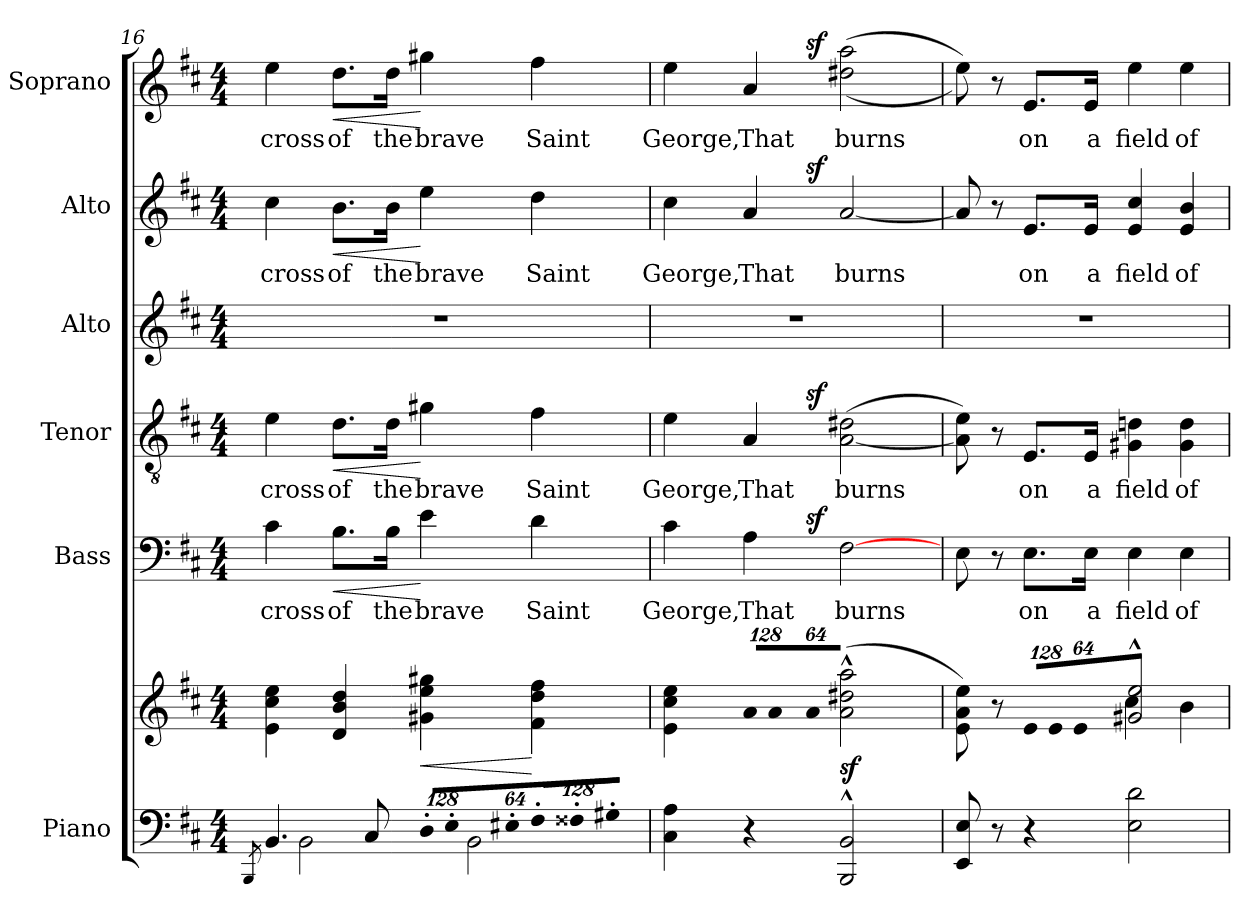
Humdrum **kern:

**kern	**kern	**dynam	**kern	**text	**dynam	**kern	**text	**dynam	**kern	**kern	**text	**dynam	**kern	**text	**dynam
*part6	*part6	*part6	*part5	*part5	*part5	*part4	*part4	*part4	*part3	*part2	*part2	*part2	*part1	*part1	*part1
*staff7	*staff6	*staff6/7	*staff5	*staff5	*staff5	*staff4	*staff4	*staff4	*staff3	*staff2	*staff2	*staff2	*staff1	*staff1	*staff1
*I"Piano	*	*	*I"Bass	*	*	*I"Tenor	*	*	*I"Alto	*I"Alto	*	*	*I"Soprano	*	*
*I'Pno.	*	*	*I'B.	*	*	*I'T.	*	*	*I'A.	*I'A.	*	*	*I'S.	*	*
*clefF4	*clefG2	*	*clefF4	*	*	*clefGv2	*	*	*clefG2	*clefG2	*	*	*clefG2	*	*
*	*	*	*	*	*	*ITrd7c12	*	*	*	*	*	*	*	*	*
*k[f#c#]	*k[f#c#]	*	*k[f#c#]	*	*	*k[f#c#]	*	*	*k[f#c#]	*k[f#c#]	*	*	*k[f#c#]	*	*
*D:	*D:	*	*D:	*	*	*D:	*	*	*D:	*D:	*	*	*D:	*	*
*M4/4	*M4/4	*	*M4/4	*	*	*M4/4	*	*	*M4/4	*M4/4	*	*	*M4/4	*	*
=16	=16	=16	=16	=16	=16	=16	=16	=16	=16	=16	=16	=16	=16	=16	=16
*^	*	*	*	*	*	*	*	*	*	*	*	*	*	*	*
8qBBBi/	8qryy	.	.	.	.	.	.	.	.	.	.	.	.	.	.	.
!	!	!	!	!	!LO:LY:b:color=#000000	!	!	!	!	!	!	!	!	!	!	!
!	!	!	!	!	!	!	!	!LO:LY:b:color=#000000	!	!	!	!	!	!	!	!
!	!	!	!	!	!	!	!	!	!	!	!	!LO:LY:b:color=#000000	!	!	!	!
!	!	!	!	!	!	!	!	!	!	!	!	!	!	!	!LO:LY:b:color=#000000	!
4.BBi/	2BBi\	4ei\ 4cc#i 4eei	.	4c#i\	cross	.	4Ei\	cross	.	1r	4cc#i\	cross	.	4eei\	cross	.
!	!	!	!	!	!LO:LY:b:color=#000000	!LO:HP:b	!	!	!	!	!	!	!	!	!	!
!	!	!	!	!	!	!	!	!LO:LY:b:color=#000000	!LO:HP:b	!	!	!	!	!	!	!
!	!	!	!	!	!	!	!	!	!	!	!	!LO:LY:b:color=#000000	!LO:HP:b	!	!	!
!	!	!	!	!	!	!	!	!	!	!	!	!	!	!	!LO:LY:b:color=#000000	!LO:HP:b
.	.	4di/ 4bi 4ddi	.	8.Bi\L	of	<	8.Di\L	of	<	.	8.bi\L	of	<	8.ddi\L	of	<
8C#i/	.	.	.	.	.	.	.	.	.	.	.	.	.	.	.	.
!	!	!	!	!	!LO:LY:b:color=#000000	!	!	!	!	!	!	!	!	!	!	!
!	!	!	!	!	!	!	!	!LO:LY:b:color=#000000	!	!	!	!	!	!	!	!
!	!	!	!	!	!	!	!	!	!	!	!	!LO:LY:b:color=#000000	!	!	!	!
!	!	!	!	!	!	!	!	!	!	!	!	!	!	!	!LO:LY:b:color=#000000	!
.	.	.	.	16Bi\Jk	the	.	16Di\Jk	the	.	.	16bi\Jk	the	.	16ddi\Jk	the	.
*Xbrackettup	*	*	*	*	*	*	*	*	*	*	*	*	*	*	*	*
!LO:N:vis=8	!	!	!LO:HP:b	!	!	!	!	!	!	!	!	!	!	!	!	!
!	!	!	!	!	!LO:LY:b:color=#000000	!	!	!	!	!	!	!	!	!	!	!
!	!	!	!	!	!	!	!	!LO:LY:b:color=#000000	!	!	!	!	!	!	!	!
!	!	!	!	!	!	!	!	!	!	!	!	!LO:LY:b:color=#000000	!	!	!	!
!	!	!	!	!	!	!	!	!	!	!	!	!	!	!	!LO:LY:b:color=#000000	!
1024%85D'i/L	2BBi\	4g#Xi\ 4eei 4gg#Xi	<	4ei\	brave	[	4G#Xi\	brave	[	.	4eei\	brave	[	4gg#Xi\	brave	[
!LO:N:vis=8	!	!	!	!	!	!	!	!	!	!	!	!	!	!	!	!
1024%85E'i/	.	.	.	.	.	.	.	.	.	.	.	.	.	.	.	.
!LO:N:vis=8	!	!	!	!	!	!	!	!	!	!	!	!	!	!	!	!
512%43E#X'i/J	.	.	.	.	.	.	.	.	.	.	.	.	.	.	.	.
!LO:N:vis=8	!	!	!	!	!	!	!	!	!	!	!	!	!	!	!	!
!	!	!	!	!	!LO:LY:b:color=#000000	!	!	!	!	!	!	!	!	!	!	!
!	!	!	!	!	!	!	!	!LO:LY:b:color=#000000	!	!	!	!	!	!	!	!
!	!	!	!	!	!	!	!	!	!	!	!	!LO:LY:b:color=#000000	!	!	!	!
!	!	!	!	!	!	!	!	!	!	!	!	!	!	!	!LO:LY:b:color=#000000	!
1024%85F#'i/L	.	4f#i\ 4ddi 4ff#i	[	4di\	Saint	.	4F#i\	Saint	.	.	4ddi\	Saint	.	4ff#i\	Saint	.
!LO:N:vis=8	!	!	!	!	!	!	!	!	!	!	!	!	!	!	!	!
1024%85F##X'i/	.	.	.	.	.	.	.	.	.	.	.	.	.	.	.	.
!LO:N:vis=8	!	!	!	!	!	!	!	!	!	!	!	!	!	!	!	!
512%43G#X'i/J	.	.	.	.	.	.	.	.	.	.	.	.	.	.	.	.
*v	*v	*	*	*	*	*	*	*	*	*	*	*	*	*	*	*
=17	=17	=17	=17	=17	=17	=17	=17	=17	=17	=17	=17	=17	=17	=17	=17
*	*^	*	*	*	*	*	*	*	*	*	*	*	*	*	*
!	!	!	!	!	!LO:LY:b:color=#000000	!	!	!	!	!	!	!	!	!	!	!
!	!	!	!	!	!	!	!	!LO:LY:b:color=#000000	!	!	!	!	!	!	!	!
!	!	!	!	!	!	!	!	!	!	!	!	!LO:LY:b:color=#000000	!	!	!	!
!	!	!	!	!	!	!	!	!	!	!	!	!	!	!	!LO:LY:b:color=#000000	!
*	*	*	*	*^	*	*	*^	*	*	*	*^	*	*	*^	*	*
4C#i\ 4Ai	2ryy	4ei\ 4cc#i 4eei	.	4c#i\	4ryy	George,	.	4Ei\	4ryy	George,	.	1r	4cc#i\	4ryy	George,	.	4eei\	4ryy	George,	.
*	*	*Xbrackettup	*	*	*	*	*	*	*	*	*	*	*	*	*	*	*	*	*	*
!	!	!LO:N:vis=8	!	!	!	!	!	!	!	!	!	!	!	!	!	!	!	!	!	!
!	!	!	!	!	!	!LO:LY:b:color=#000000	!	!	!	!	!	!	!	!	!	!	!	!	!	!
!	!	!	!	!	!	!	!	!	!	!LO:LY:b:color=#000000	!	!	!	!	!	!	!	!	!	!
!	!	!	!	!	!	!	!	!	!	!	!	!	!	!	!LO:LY:b:color=#000000	!	!	!	!	!
!	!	!	!	!	!	!	!	!	!	!	!	!	!	!	!	!	!	!	!LO:LY:b:color=#000000	!
4r	.	1024%85ai/L	.	4Ai\	8ryy	That	.	4AAi/	8ryy	That	.	.	4ai/	8ryy	That	.	4ai/	8ryy	That	.
!	!	!LO:N:vis=8	!	!	!	!	!	!	!	!	!	!	!	!	!	!	!	!	!	!
.	.	1024%85ai/	.	.	.	.	.	.	.	.	.	.	.	.	.	.	.	.	.	.
.	.	.	.	.	32ryy	.	.	.	32ryy	.	.	.	.	32ryy	.	.	.	32ryy	.	.
.	.	.	.	.	128ryy	.	.	.	128ryy	.	.	.	.	128ryy	.	.	.	128ryy	.	.
.	.	.	.	.	512ryy	.	.	.	512ryy	.	.	.	.	512ryy	.	.	.	512ryy	.	.
!	!	!LO:N:vis=8	!	!	!	!	!	!	!	!	!	!	!	!	!	!	!	!	!	!
.	.	512%43ai/J	.	.	2ryy	.	sf	.	2ryy	.	sf	.	.	2ryy	.	sf	.	2ryy	.	sf
!	!	!	!	!	!	!LO:LY:b:color=#000000	!	!	!	!	!	!	!	!	!	!	!	!	!	!
!	!	!	!	!	!	!	!	!	!	!LO:LY:b:color=#000000	!	!	!	!	!	!	!	!	!	!
!	!	!	!	!	!	!	!	!	!	!	!	!	!	!	!LO:LY:b:color=#000000	!	!	!	!	!
!	!	!	!	!	!	!	!	!	!	!	!	!	!	!	!	!	!	!	!LO:LY:b:color=#000000	!
2BBBi/^^ 2BBi^^	(2ai\^^ 2dd#Xi^^ 2aai^^	2ryy	sf	[>2F#i\	.	burns	.	([<2AAi\ 2D#Xi	.	burns	.	.	[<2ai/	.	burns	.	((2dd#Xi\ 2aai	.	burns	.
.	.	.	.	.	16ryy	.	.	.	16ryy	.	.	.	.	16ryy	.	.	.	16ryy	.	.
.	.	.	.	.	64ryy	.	.	.	64ryy	.	.	.	.	64ryy	.	.	.	64ryy	.	.
.	.	.	.	.	256.ryy	.	.	.	256.ryy	.	.	.	.	256.ryy	.	.	.	256.ryy	.	.
*	*	*	*	*v	*v	*	*	*	*	*	*	*	*v	*v	*	*	*v	*v	*	*
*	*	*	*	*	*	*	*v	*v	*	*	*	*	*	*	*	*	*
!!LO:LB:g=z
=18	=18	=18	=18	=18	=18	=18	=18	=18	=18	=18	=18	=18	=18	=18	=18	=18
8EEi/ 8Ei	8ei\ 8ai 8eei)	2ryy	.	8Ei\	.	.	8AAi\] 8Ei)	.	.	1r	8ai/]	.	.	8eei\))	.	.
8r	8r	.	.	8r	.	.	8r	.	.	.	8r	.	.	8r	.	.
!	!LO:N:vis=8	!	!	!	!	!	!	!	!	!	!	!	!	!	!	!
!	!	!	!	!	!LO:LY:b:color=#000000	!	!	!	!	!	!	!	!	!	!	!
!	!	!	!	!	!	!	!	!LO:LY:b:color=#000000	!	!	!	!	!	!	!	!
!	!	!	!	!	!	!	!	!	!	!	!	!LO:LY:b:color=#000000	!	!	!	!
!	!	!	!	!	!	!	!	!	!	!	!	!	!	!	!LO:LY:b:color=#000000	!
4r	1024%85ei/L	.	.	8.Ei\L	on	.	8.EEi/L	on	.	.	8.ei/L	on	.	8.ei/L	on	.
!	!LO:N:vis=8	!	!	!	!	!	!	!	!	!	!	!	!	!	!	!
.	1024%85ei/	.	.	.	.	.	.	.	.	.	.	.	.	.	.	.
!	!LO:N:vis=8	!	!	!	!	!	!	!	!	!	!	!	!	!	!	!
.	512%43ei/J	.	.	.	.	.	.	.	.	.	.	.	.	.	.	.
!	!	!	!	!	!LO:LY:b:color=#000000	!	!	!	!	!	!	!	!	!	!	!
!	!	!	!	!	!	!	!	!LO:LY:b:color=#000000	!	!	!	!	!	!	!	!
!	!	!	!	!	!	!	!	!	!	!	!	!LO:LY:b:color=#000000	!	!	!	!
!	!	!	!	!	!	!	!	!	!	!	!	!	!	!	!LO:LY:b:color=#000000	!
.	.	.	.	16Ei\Jk	a	.	16EEi/Jk	a	.	.	16ei/Jk	a	.	16ei/Jk	a	.
!	!	!	!	!	!LO:LY:b:color=#000000	!	!	!	!	!	!	!	!	!	!	!
!	!	!	!	!	!	!	!	!LO:LY:b:color=#000000	!	!	!	!	!	!	!	!
!	!	!	!	!	!	!	!	!	!	!	!	!LO:LY:b:color=#000000	!	!	!	!
!	!	!	!	!	!	!	!	!	!	!	!	!	!	!	!LO:LY:b:color=#000000	!
2Ei\ 2di	2g#Xi\^^ 2eei^^	4cc#i\	.	4Ei\	field	.	4GG#Xi\ 4Dni	field	.	.	4ei/ 4cc#i	field	.	4eei\	field	.
!	!	!	!	!	!LO:LY:b:color=#000000	!	!	!	!	!	!	!	!	!	!	!
!	!	!	!	!	!	!	!	!LO:LY:b:color=#000000	!	!	!	!	!	!	!	!
!	!	!	!	!	!	!	!	!	!	!	!	!LO:LY:b:color=#000000	!	!	!	!
!	!	!	!	!	!	!	!	!	!	!	!	!	!	!	!LO:LY:b:color=#000000	!
.	.	4bi\	.	4Ei\	of	.	4GG#i\ 4Di	of	.	.	4ei/ 4bi	of	.	4eei\	of	.
*	*v	*v	*	*	*	*	*	*	*	*	*	*	*	*	*	*
=	=	=	=	=	=	=	=	=	=	=	=	=	=	=	=
*-	*-	*-	*-	*-	*-	*-	*-	*-	*-	*-	*-	*-	*-	*-	*-
